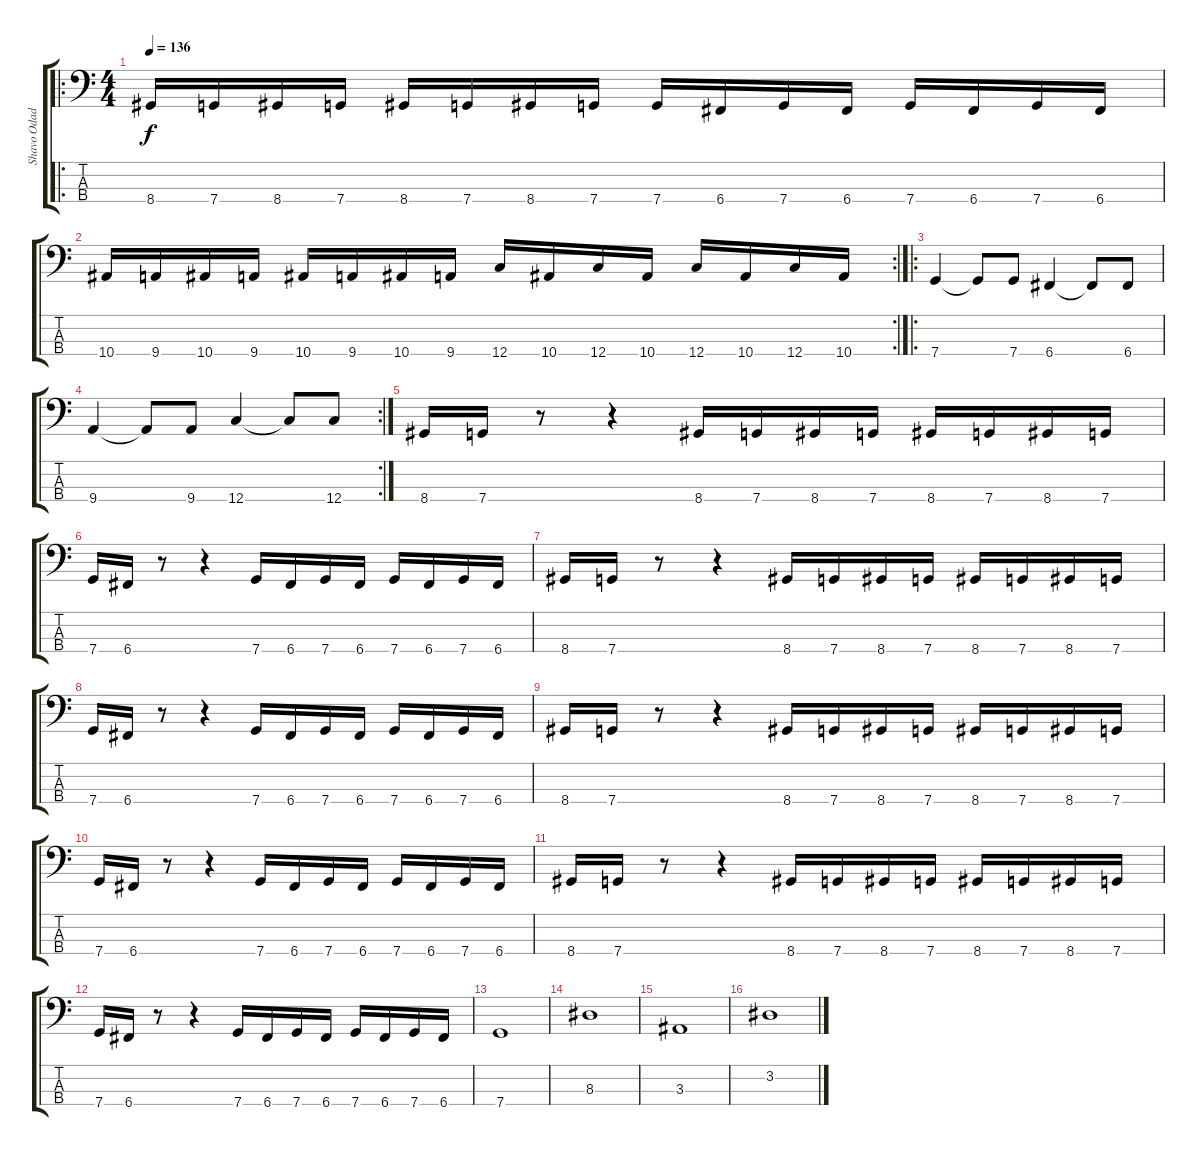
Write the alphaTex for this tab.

\track ("Shavo Odadjian (bass)" "Shavo Odad") {instrument electricbasspick}
\staff {score tabs}
\tuning (F2 C2 G1 C1) {hide}
\ro
\ts (4 4)
\tempo 136
\clef f4
\ks c
8.4.16{dy f} 7.4.16 8.4.16 7.4.16 8.4.16 7.4.16 8.4.16 7.4.16 7.4.16 6.4.16 7.4.16 6.4.16 7.4.16 6.4.16 7.4.16 6.4.16 |
\rc 2
10.4.16 9.4.16 10.4.16 9.4.16 10.4.16 9.4.16 10.4.16 9.4.16 12.4.16 10.4.16 12.4.16 10.4.16 12.4.16 10.4.16 12.4.16 10.4.16 |
\ro
7.4.4 7.4{t}.8 7.4.8 6.4.4 6.4{t}.8 6.4.8 |
\rc 2
9.4.4 9.4{t}.8 9.4.8 12.4.4 12.4{t}.8 12.4.8 |
8.4.16 7.4.16 r.8 r.4 8.4.16 7.4.16 8.4.16 7.4.16 8.4.16 7.4.16 8.4.16 7.4.16 |
7.4.16 6.4.16 r.8 r.4 7.4.16 6.4.16 7.4.16 6.4.16 7.4.16 6.4.16 7.4.16 6.4.16 |
8.4.16 7.4.16 r.8 r.4 8.4.16 7.4.16 8.4.16 7.4.16 8.4.16 7.4.16 8.4.16 7.4.16 |
7.4.16 6.4.16 r.8 r.4 7.4.16 6.4.16 7.4.16 6.4.16 7.4.16 6.4.16 7.4.16 6.4.16 |
8.4.16 7.4.16 r.8 r.4 8.4.16 7.4.16 8.4.16 7.4.16 8.4.16 7.4.16 8.4.16 7.4.16 |
7.4.16 6.4.16 r.8 r.4 7.4.16 6.4.16 7.4.16 6.4.16 7.4.16 6.4.16 7.4.16 6.4.16 |
8.4.16 7.4.16 r.8 r.4 8.4.16 7.4.16 8.4.16 7.4.16 8.4.16 7.4.16 8.4.16 7.4.16 |
7.4.16 6.4.16 r.8 r.4 7.4.16 6.4.16 7.4.16 6.4.16 7.4.16 6.4.16 7.4.16 6.4.16 |
7.4.1 |
8.3.1 |
3.3.1 |
3.2.1
